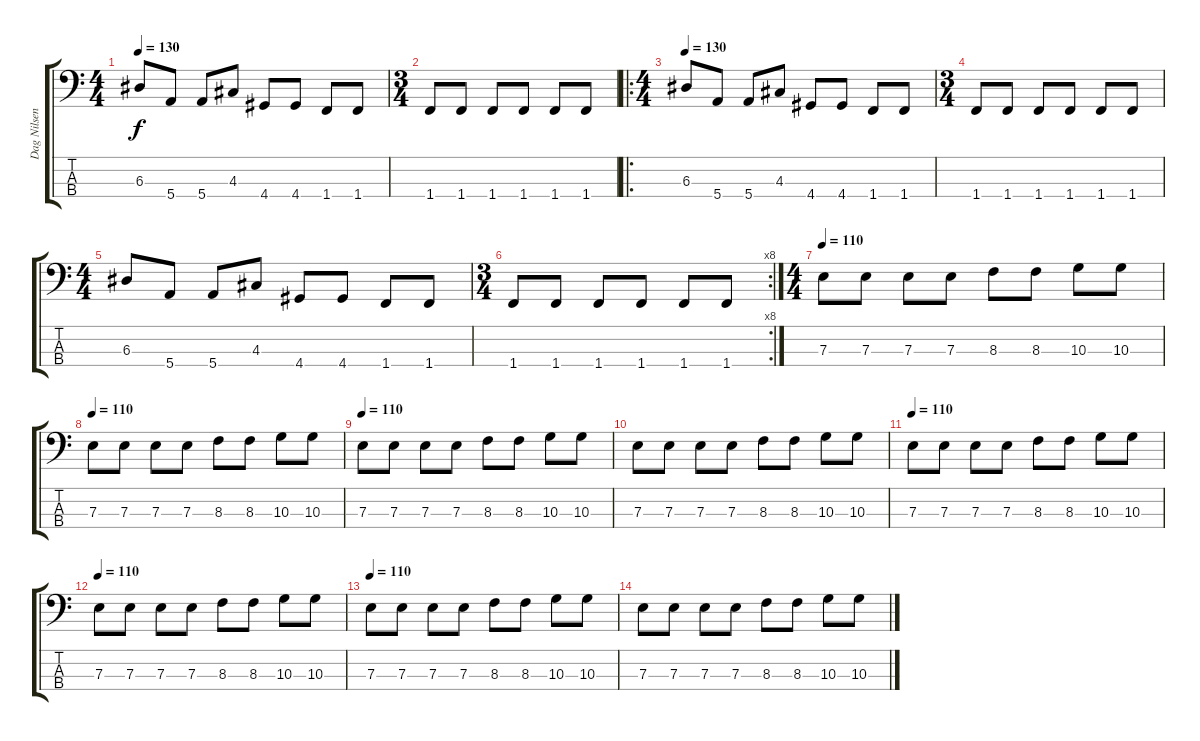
\track ("Dag Nilsen" "Dag Nilsen") {instrument electricbassfinger}
\staff {score tabs}
\tuning (G2 D2 A1 E1) {hide}
\ts (4 4)
\tempo 130
\clef f4
\ks c
6.3.8{dy f} 5.4.8 5.4.8 4.3.8 4.4.8 4.4.8 1.4.8 1.4.8 |
\ts (3 4)
1.4.8 1.4.8 1.4.8 1.4.8 1.4.8 1.4.8 |
\ro
\ts (4 4)
\tempo 130
6.3.8 5.4.8 5.4.8 4.3.8 4.4.8 4.4.8 1.4.8 1.4.8 |
\ts (3 4)
1.4.8 1.4.8 1.4.8 1.4.8 1.4.8 1.4.8 |
\ts (4 4)
6.3.8 5.4.8 5.4.8 4.3.8 4.4.8 4.4.8 1.4.8 1.4.8 |
\rc 8
\ts (3 4)
1.4.8 1.4.8 1.4.8 1.4.8 1.4.8 1.4.8 |
\ts (4 4)
\tempo 110
7.3.8 7.3.8 7.3.8 7.3.8 8.3.8 8.3.8 10.3.8 10.3.8 |
\tempo 110
7.3.8 7.3.8 7.3.8 7.3.8 8.3.8 8.3.8 10.3.8 10.3.8 |
\tempo 110
7.3.8 7.3.8 7.3.8 7.3.8 8.3.8 8.3.8 10.3.8 10.3.8 |
7.3.8 7.3.8 7.3.8 7.3.8 8.3.8 8.3.8 10.3.8 10.3.8 |
\tempo 110
7.3.8 7.3.8 7.3.8 7.3.8 8.3.8 8.3.8 10.3.8 10.3.8 |
\tempo 110
7.3.8 7.3.8 7.3.8 7.3.8 8.3.8 8.3.8 10.3.8 10.3.8 |
\tempo 110
7.3.8 7.3.8 7.3.8 7.3.8 8.3.8 8.3.8 10.3.8 10.3.8 |
7.3.8 7.3.8 7.3.8 7.3.8 8.3.8 8.3.8 10.3.8 10.3.8
